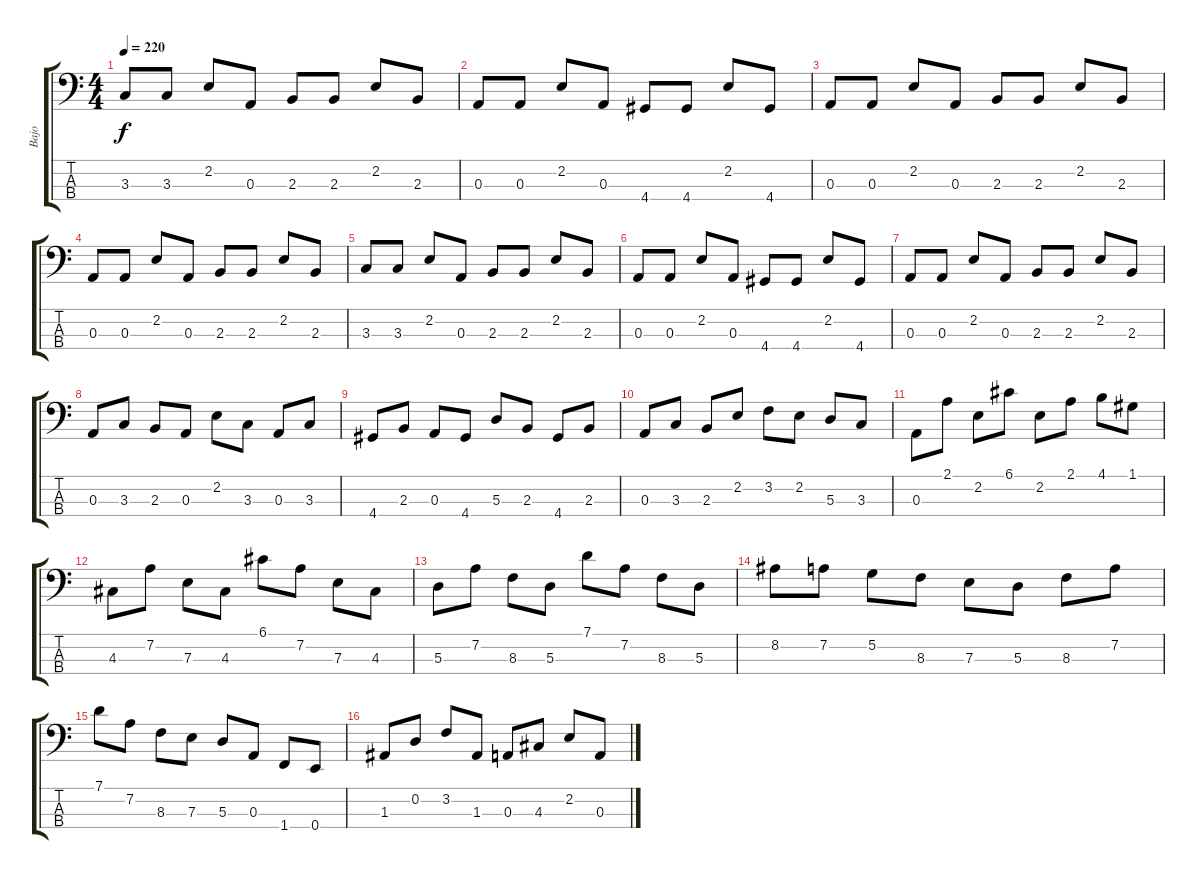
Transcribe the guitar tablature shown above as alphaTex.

\track ("Bajo" "Bajo") {instrument electricbassfinger}
\staff {score tabs}
\tuning (G2 D2 A1 E1) {hide}
\ts (4 4)
\tempo 220
\clef f4
\ks c
3.3.8{dy f} 3.3.8 2.2.8 0.3.8 2.3.8 2.3.8 2.2.8 2.3.8 |
0.3.8 0.3.8 2.2.8 0.3.8 4.4.8 4.4.8 2.2.8 4.4.8 |
0.3.8 0.3.8 2.2.8 0.3.8 2.3.8 2.3.8 2.2.8 2.3.8 |
0.3.8 0.3.8 2.2.8 0.3.8 2.3.8 2.3.8 2.2.8 2.3.8 |
3.3.8 3.3.8 2.2.8 0.3.8 2.3.8 2.3.8 2.2.8 2.3.8 |
0.3.8 0.3.8 2.2.8 0.3.8 4.4.8 4.4.8 2.2.8 4.4.8 |
0.3.8 0.3.8 2.2.8 0.3.8 2.3.8 2.3.8 2.2.8 2.3.8 |
0.3.8 3.3.8 2.3.8 0.3.8 2.2.8 3.3.8 0.3.8 3.3.8 |
4.4.8 2.3.8 0.3.8 4.4.8 5.3.8 2.3.8 4.4.8 2.3.8 |
0.3.8 3.3.8 2.3.8 2.2.8 3.2.8 2.2.8 5.3.8 3.3.8 |
0.3.8 2.1.8 2.2.8 6.1.8 2.2.8 2.1.8 4.1.8 1.1.8 |
4.3.8 7.2.8 7.3.8 4.3.8 6.1.8 7.2.8 7.3.8 4.3.8 |
5.3.8 7.2.8 8.3.8 5.3.8 7.1.8 7.2.8 8.3.8 5.3.8 |
8.2.8 7.2.8 5.2.8 8.3.8 7.3.8 5.3.8 8.3.8 7.2.8 |
7.1.8 7.2.8 8.3.8 7.3.8 5.3.8 0.3.8 1.4.8 0.4.8 |
1.3.8 0.2.8 3.2.8 1.3.8 0.3.8 4.3.8 2.2.8 0.3.8
